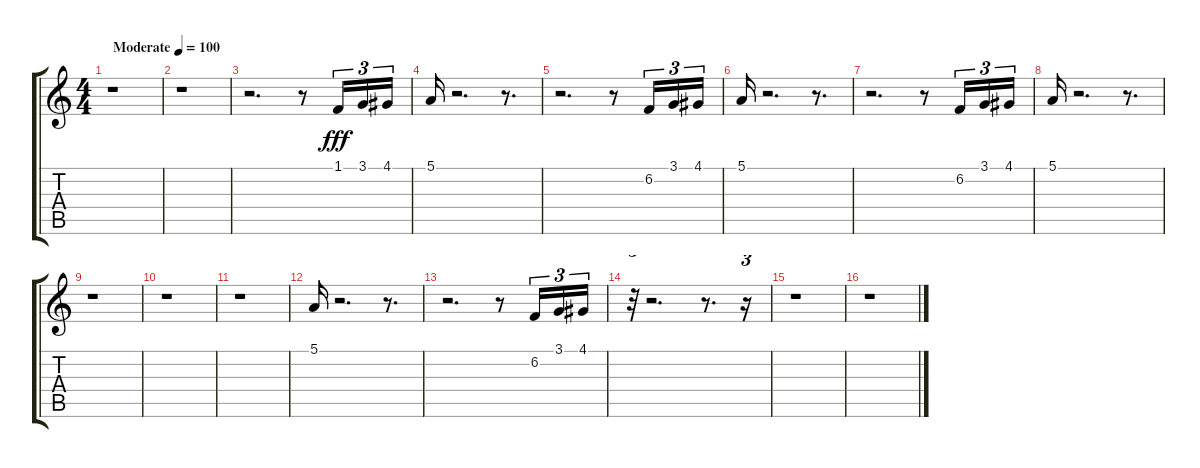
\track "" {instrument trombone}
\staff {score tabs}
\tuning (E4 B3 G3 D3 A2 E2) {hide}
\ts (4 4)
\tempo (100 "Moderate")
\clef g2
\ks c
r.1{dy fff instrument trombone} |
r.1 |
r.2{d} r.8 1.1.16{tu (3 2)} 3.1.16{tu (3 2)} 4.1.16{tu (3 2)} |
5.1.16 r.2{d} r.8{d} |
r.2{d} r.8 6.2.16{tu (3 2)} 3.1.16{tu (3 2)} 4.1.16{tu (3 2)} |
5.1.16 r.2{d} r.8{d} |
r.2{d} r.8 6.2.16{tu (3 2)} 3.1.16{tu (3 2)} 4.1.16{tu (3 2)} |
5.1.16 r.2{d} r.8{d} |
r.1 |
r.1 |
r.1 |
5.1.16 r.2{d} r.8{d} |
r.2{d} r.8 6.2.16{tu (3 2)} 3.1.16{tu (3 2)} 4.1.16{tu (3 2)} |
r.32{tu (3 2)} r.2{d} r.8{d} r.16{tu (3 2)} |
r.1 |
r.1
